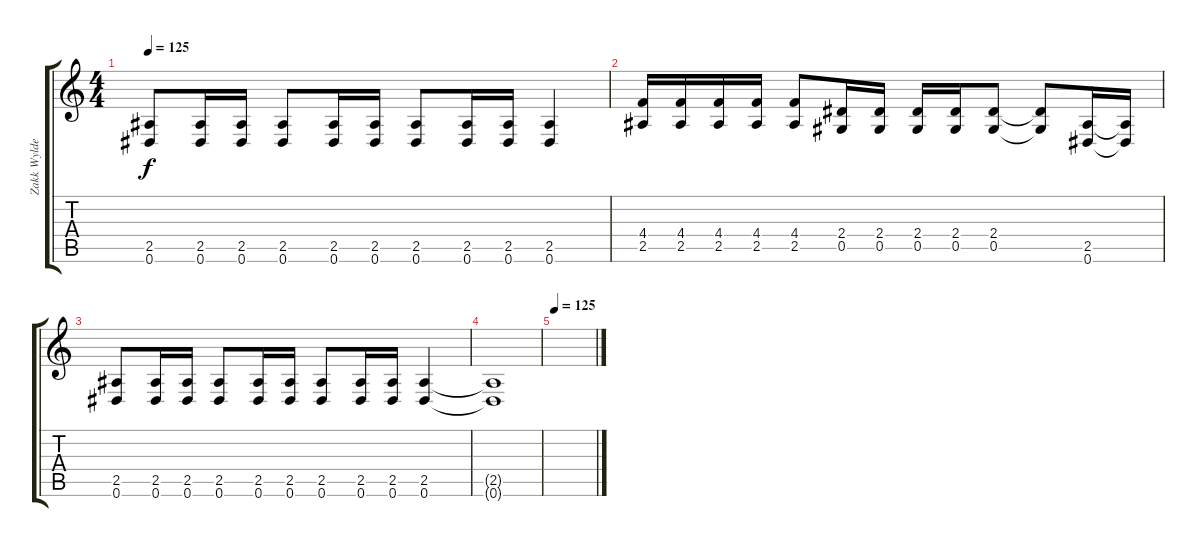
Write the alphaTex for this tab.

\track ("Zakk Wylde 2" "Zakk Wylde") {instrument overdrivenguitar}
\staff {score tabs}
\tuning (Eb4 Bb3 Gb3 Db3 Ab2 Eb2) {hide}
\ts (4 4)
\tempo 125
\clef g2
\ks c
(2.5 0.6).8{dy f} (2.5 0.6).16 (2.5 0.6).16 (2.5 0.6).8 (2.5 0.6).16 (2.5 0.6).16 (2.5 0.6).8 (2.5 0.6).16 (2.5 0.6).16 (2.5 0.6).4 |
(4.4 2.5).16 (4.4 2.5).16 (4.4 2.5).16 (4.4 2.5).16 (4.4 2.5).8 (2.4 0.5).16 (2.4 0.5).16 (2.4 0.5).16 (2.4 0.5).16 (2.4 0.5).8 (2.4{t} 0.5{t}).8 (2.5 0.6).16 (2.5{t} 0.6{t}).16 |
(2.5 0.6).8 (2.5 0.6).16 (2.5 0.6).16 (2.5 0.6).8 (2.5 0.6).16 (2.5 0.6).16 (2.5 0.6).8 (2.5 0.6).16 (2.5 0.6).16 (2.5 0.6).4 |
(2.5{t} 0.6{t}).1 |
\tempo 125
